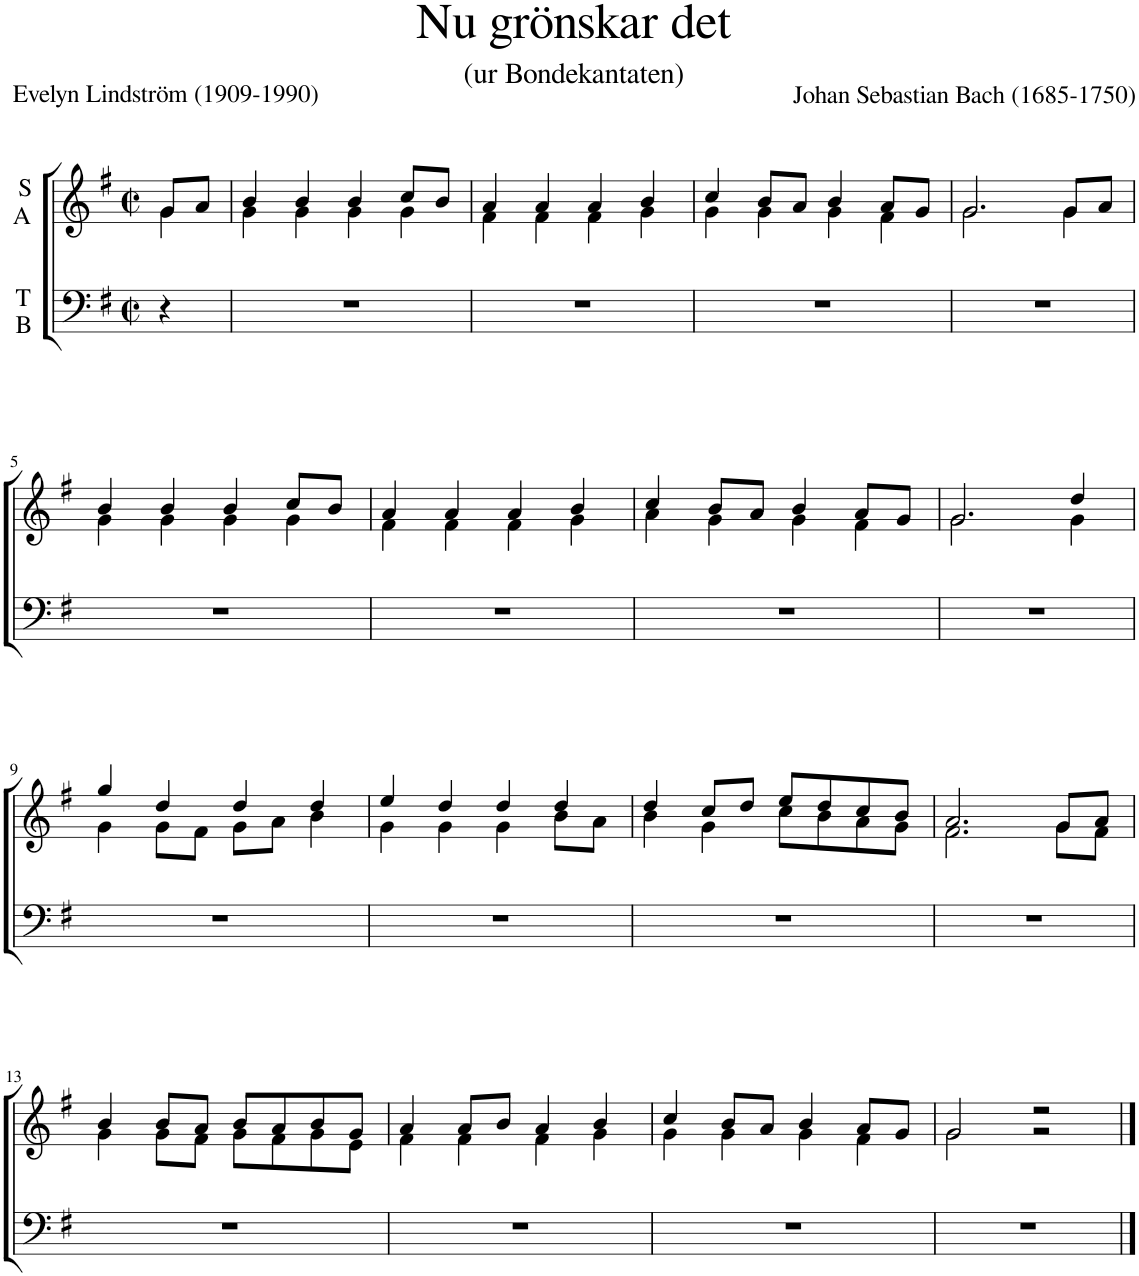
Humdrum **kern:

**kern	**kern
*part2	*part1
*staff2	*staff1
*I"T B	*I"S A
*clefF4	*clefG2
*k[f#]	*k[f#]
*M2/2	*M2/2
*met(c|)	*met(c|)
=	=
*	*^
4r	8g/L	4g\
.	8a/J	.
=1	=1	=1
1r	4b/	4g\
.	4b/	4g\
.	4b/	4g\
.	8cc/L	4g\
.	8b/J	.
=2	=2	=2
1r	4a/	4f#\
.	4a/	4f#\
.	4a/	4f#\
.	4b/	4g\
=3	=3	=3
1r	4cc/	4g\
.	8b/L	4g\
.	8a/J	.
.	4b/	4g\
.	8a/L	4f#\
.	8g/J	.
=4	=4	=4
1r	2.g/	2.g\
.	8g/L	4g\
.	8a/J	.
!!LO:LB:g=z	!!
=5	=5	=5
1r	4b/	4g\
.	4b/	4g\
.	4b/	4g\
.	8cc/L	4g\
.	8b/J	.
=6	=6	=6
1r	4a/	4f#\
.	4a/	4f#\
.	4a/	4f#\
.	4b/	4g\
=7	=7	=7
1r	4cc/	4a\
.	8b/L	4g\
.	8a/J	.
.	4b/	4g\
.	8a/L	4f#\
.	8g/J	.
=8	=8	=8
1r	2.g/	2.g\
.	4dd/	4g\
!!LO:LB:g=z	!!
=9	=9	=9
1r	4gg/	4g\
.	4dd/	8g\L
.	.	8f#\J
.	4dd/	8g\L
.	.	8a\J
.	4dd/	4b\
=10	=10	=10
1r	4ee/	4g\
.	4dd/	4g\
.	4dd/	4g\
.	4dd/	8b\L
.	.	8a\J
=11	=11	=11
1r	4dd/	4b\
.	8cc/L	4g\
.	8dd/J	.
.	8ee/L	8cc\L
.	8dd/	8b\
.	8cc/	8a\
.	8b/J	8g\J
=12	=12	=12
1r	2.a/	2.f#\
.	8g/L	8g\L
.	8a/J	8f#\J
!!LO:LB:g=z	!!
=13	=13	=13
1r	4b/	4g\
.	8b/L	8g\L
.	8a/J	8f#\J
.	8b/L	8g\L
.	8a/	8f#\
.	8b/	8g\
.	8g/J	8e\J
=14	=14	=14
1r	4a/	4f#\
.	8a/L	4f#\
.	8b/J	.
.	4a/	4f#\
.	4b/	4g\
=15	=15	=15
1r	4cc/	4g\
.	8b/L	4g\
.	8a/J	.
.	4b/	4g\
.	8a/L	4f#\
.	8g/J	.
=16	=16	=16
1r	2g/	2g\
.	2r	2r
*	*v	*v
==	==
*-	*-
